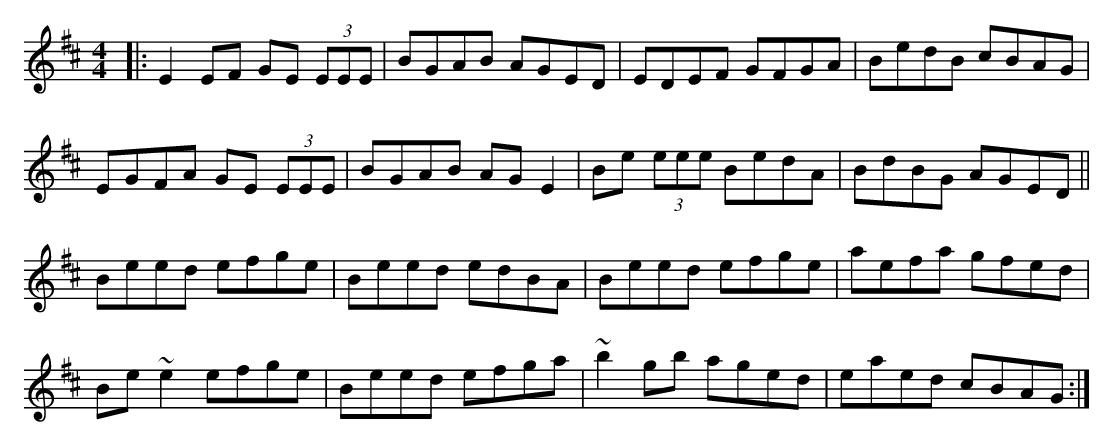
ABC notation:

X:1
M:4/4
K:Edor
|:E2 EF GE (3EEE|BGAB AGED|EDEF GFGA|BedB cBAG|
EGFA GE (3EEE|BGAB AGE2|Be (3eee BedA|BdBG AGED||
Beed efge|Beed edBA|Beed efge|aefa gfed|
Be ~e2 efge|Beed efga|~b2 gb aged|eaed cBAG:|
